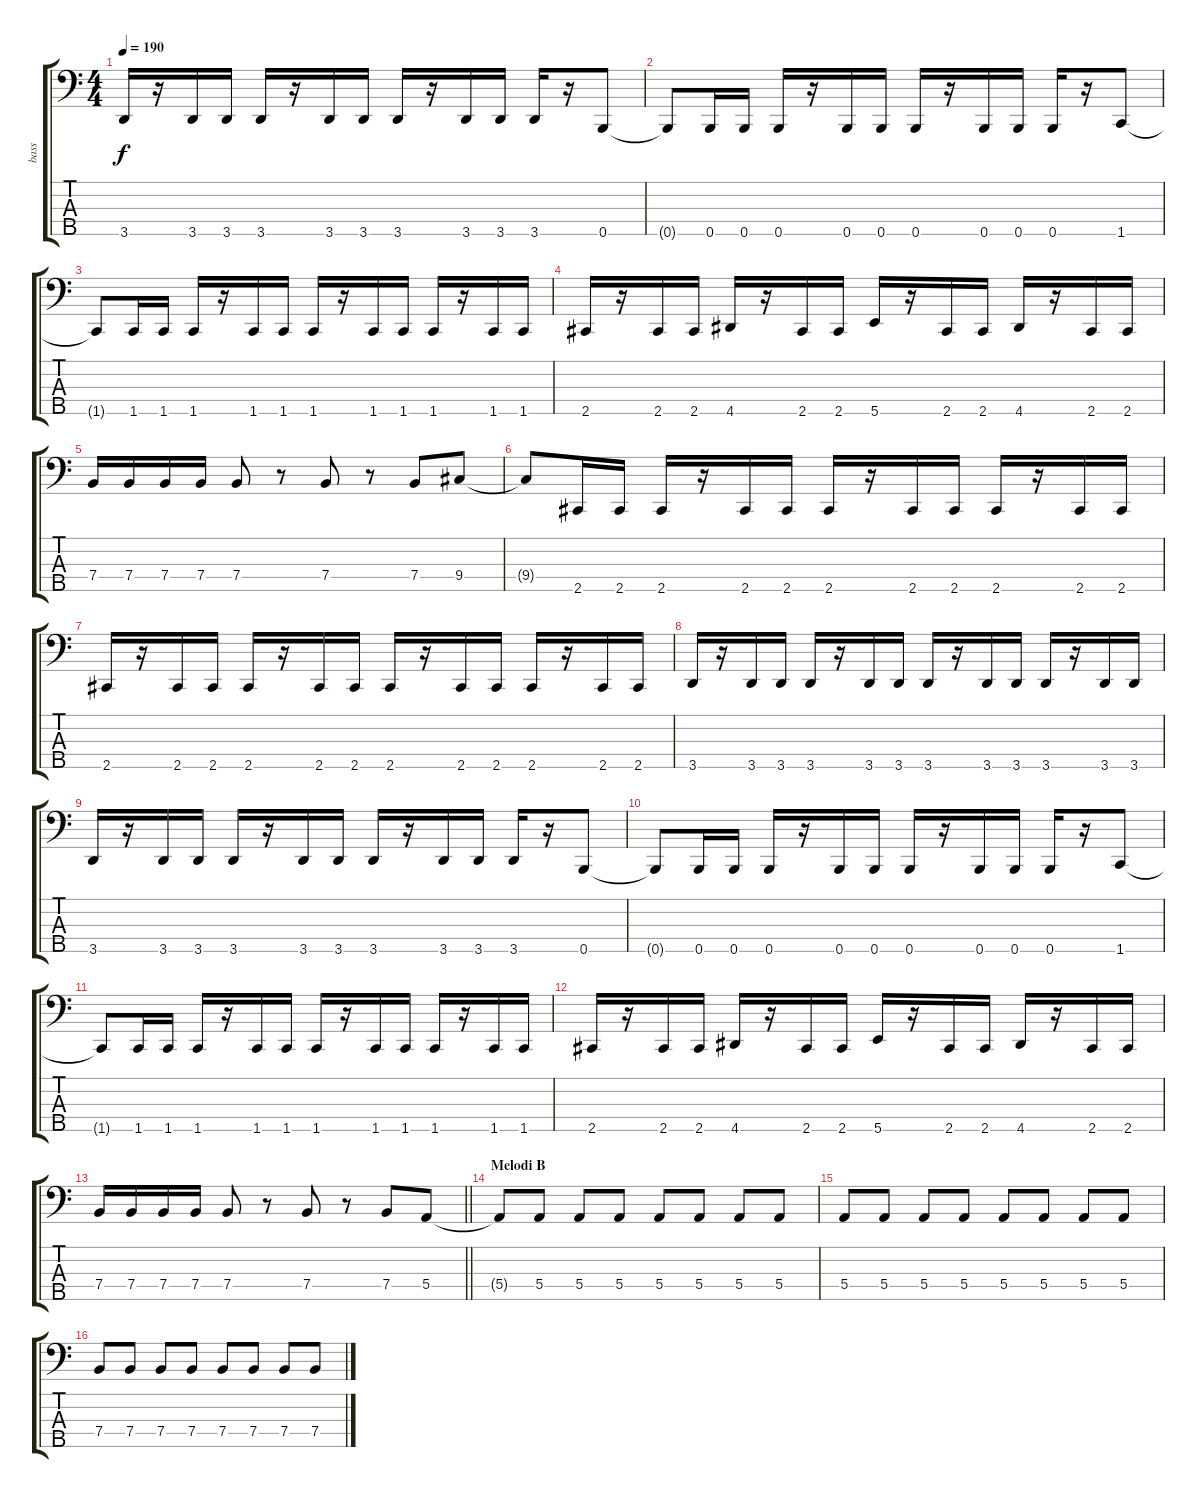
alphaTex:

\track ("bass" "bass") {instrument electricbassfinger}
\staff {score tabs}
\tuning (G2 D2 A1 E1 B0) {hide}
\ts (4 4)
\tempo 190
\clef f4
\ks c
3.5.16{dy f} r.16 3.5.16 3.5.16 3.5.16 r.16 3.5.16 3.5.16 3.5.16 r.16 3.5.16 3.5.16 3.5.16 r.16 0.5.8 |
0.5{t}.8 0.5.16 0.5.16 0.5.16 r.16 0.5.16 0.5.16 0.5.16 r.16 0.5.16 0.5.16 0.5.16 r.16 1.5.8 |
1.5{t}.8 1.5.16 1.5.16 1.5.16 r.16 1.5.16 1.5.16 1.5.16 r.16 1.5.16 1.5.16 1.5.16 r.16 1.5.16 1.5.16 |
2.5.16 r.16 2.5.16 2.5.16 4.5.16 r.16 2.5.16 2.5.16 5.5.16 r.16 2.5.16 2.5.16 4.5.16 r.16 2.5.16 2.5.16 |
7.4.16 7.4.16 7.4.16 7.4.16 7.4.8 r.8 7.4.8 r.8 7.4.8 9.4.8 |
9.4{t}.8 2.5.16 2.5.16 2.5.16 r.16 2.5.16 2.5.16 2.5.16 r.16 2.5.16 2.5.16 2.5.16 r.16 2.5.16 2.5.16 |
2.5.16 r.16 2.5.16 2.5.16 2.5.16 r.16 2.5.16 2.5.16 2.5.16 r.16 2.5.16 2.5.16 2.5.16 r.16 2.5.16 2.5.16 |
3.5.16 r.16 3.5.16 3.5.16 3.5.16 r.16 3.5.16 3.5.16 3.5.16 r.16 3.5.16 3.5.16 3.5.16 r.16 3.5.16 3.5.16 |
3.5.16 r.16 3.5.16 3.5.16 3.5.16 r.16 3.5.16 3.5.16 3.5.16 r.16 3.5.16 3.5.16 3.5.16 r.16 0.5.8 |
0.5{t}.8 0.5.16 0.5.16 0.5.16 r.16 0.5.16 0.5.16 0.5.16 r.16 0.5.16 0.5.16 0.5.16 r.16 1.5.8 |
1.5{t}.8 1.5.16 1.5.16 1.5.16 r.16 1.5.16 1.5.16 1.5.16 r.16 1.5.16 1.5.16 1.5.16 r.16 1.5.16 1.5.16 |
2.5.16 r.16 2.5.16 2.5.16 4.5.16 r.16 2.5.16 2.5.16 5.5.16 r.16 2.5.16 2.5.16 4.5.16 r.16 2.5.16 2.5.16 |
\barLineRight lightlight
7.4.16 7.4.16 7.4.16 7.4.16 7.4.8 r.8 7.4.8 r.8 7.4.8 5.4.8 |
\section ("" "Melodi B")
5.4{t}.8 5.4.8 5.4.8 5.4.8 5.4.8 5.4.8 5.4.8 5.4.8 |
5.4.8 5.4.8 5.4.8 5.4.8 5.4.8 5.4.8 5.4.8 5.4.8 |
7.4.8 7.4.8 7.4.8 7.4.8 7.4.8 7.4.8 7.4.8 7.4.8
